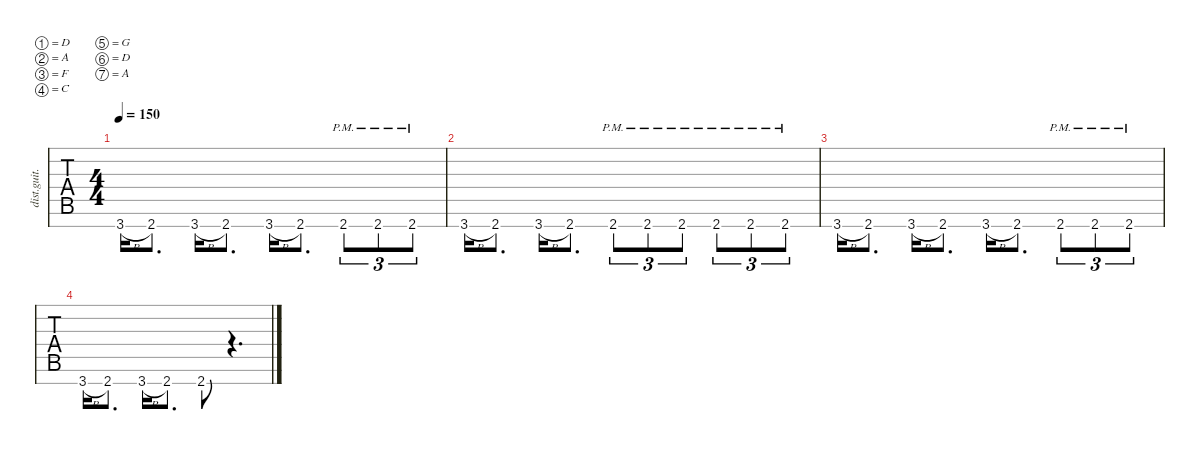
\defaultSystemsLayout 4
\hideDynamics
\bracketExtendMode nobrackets
\otherSystemsTrackNameOrientation horizontal
\track ("Distortion Guitar" "dist.guit.") {solo instrument distortionguitar}
\staff {tabs}
\tuning (D4 A3 F3 C3 G2 D2 A1)
\ts (4 4)
\scale
1.07061
\tempo 150
\accidentals auto
\clef g2
\ottava regular
\simile none
\ks aminor
3.7{h}.16{dy mf beam Up} 2.7.8{d beam Up} 3.7{h}.16{beam Up} 2.7.8{d beam Up} 3.7{h}.16{beam Up} 2.7.8{d beam Up} 2.7{pm}.8{tu (3 2) beam Up} 2.7{pm}.8{tu (3 2) beam Up} 2.7{pm}.8{tu (3 2) beam Up} |
\scale
0.976463 3.7{h}.16{beam Up} 2.7.8{d beam Up} 3.7{h}.16{beam Up} 2.7.8{d beam Up} 2.7{pm}.8{tu (3 2) beam Up} 2.7{pm}.8{tu (3 2) beam Up} 2.7{pm}.8{tu (3 2) beam Up} 2.7{pm}.8{tu (3 2) beam Up} 2.7{pm}.8{tu (3 2) beam Up} 2.7{pm}.8{tu (3 2) beam Up} |
\scale
0.976463 3.7{h}.16{beam Up} 2.7.8{d beam Up} 3.7{h}.16{beam Up} 2.7.8{d beam Up} 3.7{h}.16{beam Up} 2.7.8{d beam Up} 2.7{pm}.8{tu (3 2) beam Up} 2.7{pm}.8{tu (3 2) beam Up} 2.7{pm}.8{tu (3 2) beam Up} |
\scale
0.976463 3.7{h}.16{beam Up} 2.7.8{d beam Up} 3.7{h}.16{beam Up} 2.7.8{d beam Up} 2.7.8{beam Up} r.4{d beam Up} |
\scale
1.07031
